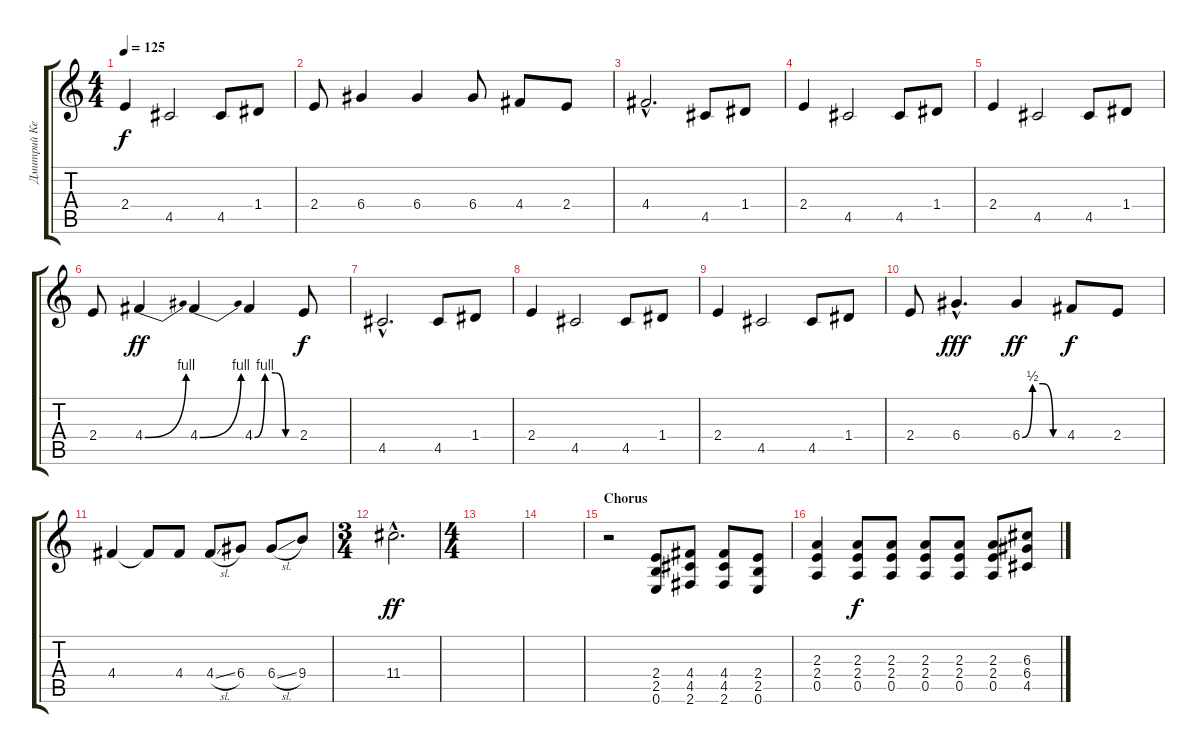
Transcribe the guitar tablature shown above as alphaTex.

\track ("Дмитрий Кежватов (Guitar 1)" "Дмитрий Ке") {instrument distortionguitar}
\staff {score tabs}
\tuning (E4 B3 G3 D3 A2 E2) {hide}
\ts (4 4)
\tempo 125
\clef g2
\ks c
2.4.4{dy f} 4.5.2 4.5.8 1.4.8 |
2.4.8 6.4.4 6.4.4 6.4.8 4.4.8 2.4.8 |
4.4{hac}.2{d} 4.5.8 1.4.8 |
2.4.4 4.5.2 4.5.8 1.4.8 |
2.4.4 4.5.2 4.5.8 1.4.8 |
2.4.8 4.4{be (bend 0 0 60 4)}.4{dy ff} 4.4{be (bend 0 0 60 4)}.4 4.4{be (custom 0 0 15 4 30 4 45 0 60 0)}.4 2.4.8{dy f} |
4.5{hac}.2{d} 4.5.8 1.4.8 |
2.4.4 4.5.2 4.5.8 1.4.8 |
2.4.4 4.5.2 4.5.8 1.4.8 |
2.4.8 6.4{hac}.4{d dy fff} 6.4{be (custom 0 0 15 2 30 2 45 0 60 0)}.4{dy ff} 4.4.8{dy f} 2.4.8 |
4.4.4 4.4{t}.8 4.4.8 4.4{sl}.8 6.4.8 6.4{sl}.8 9.4.8 |
\ts (3 4)
11.4{hac}.2{d dy ff} |
\ts (4 4)
|
|
\section ("" "Chorus")
r.2 (2.4 2.5 0.6).8{volume 14 balance 8} (4.4 4.5 2.6).8 (4.4 4.5 2.6).8 (2.4 2.5 0.6).8 |
(2.3 2.4 0.5).4 (2.3 2.4 0.5).8{dy f} (2.3 2.4 0.5).8 (2.3 2.4 0.5).8 (2.3 2.4 0.5).8 (2.3 2.4 0.5).8 (6.3 6.4 4.5).8
